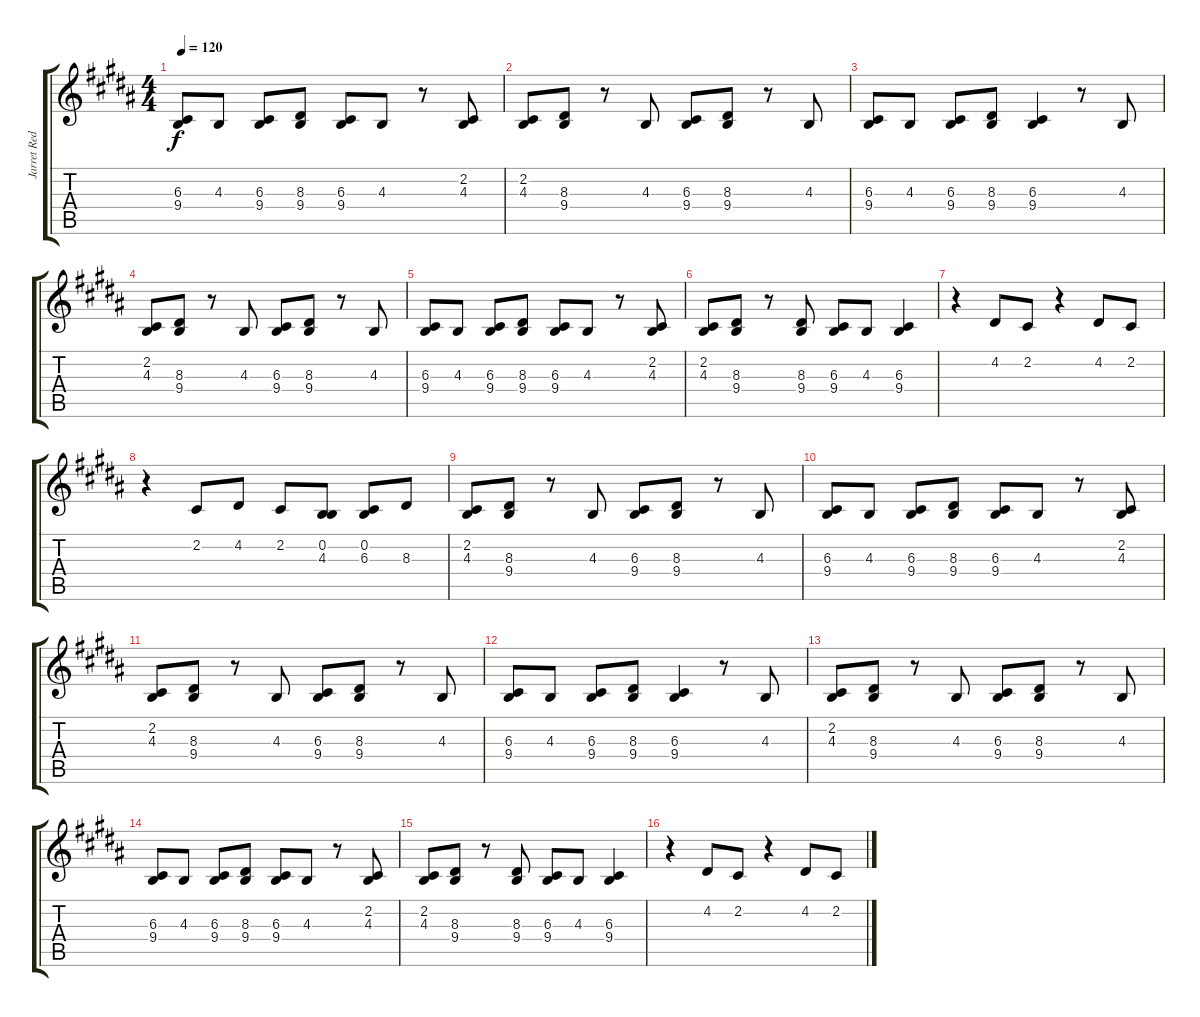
\track ("Jarret Reddick - Vocals" "Jarret Red") {instrument altosax}
\staff {score tabs}
\tuning (E4 B3 G3 D3 A2 E2) {hide}
\ts (4 4)
\tempo 120
\clef g2
\ks b
(6.3 9.4).8{dy f} 4.3.8 (6.3 9.4).8 (8.3 9.4).8 (6.3 9.4).8 4.3.8 r.8 (2.2 4.3).8 |
(2.2 4.3).8 (8.3 9.4).8 r.8 4.3.8 (6.3 9.4).8 (8.3 9.4).8 r.8 4.3.8 |
(6.3 9.4).8 4.3.8 (6.3 9.4).8 (8.3 9.4).8 (6.3 9.4).4 r.8 4.3.8 |
(2.2 4.3).8 (8.3 9.4).8 r.8 4.3.8 (6.3 9.4).8 (8.3 9.4).8 r.8 4.3.8 |
(6.3 9.4).8 4.3.8 (6.3 9.4).8 (8.3 9.4).8 (6.3 9.4).8 4.3.8 r.8 (2.2 4.3).8 |
(2.2 4.3).8 (8.3 9.4).8 r.8 (8.3 9.4).8 (6.3 9.4).8 4.3.8 (6.3 9.4).4 |
r.4 4.2.8 2.2.8 r.4 4.2.8 2.2.8 |
r.4 2.2.8 4.2.8 2.2.8 (0.2 4.3).8 (0.2 6.3).8 8.3.8 |
(2.2 4.3).8 (8.3 9.4).8 r.8 4.3.8 (6.3 9.4).8 (8.3 9.4).8 r.8 4.3.8 |
(6.3 9.4).8 4.3.8 (6.3 9.4).8 (8.3 9.4).8 (6.3 9.4).8 4.3.8 r.8 (2.2 4.3).8 |
(2.2 4.3).8 (8.3 9.4).8 r.8 4.3.8 (6.3 9.4).8 (8.3 9.4).8 r.8 4.3.8 |
(6.3 9.4).8 4.3.8 (6.3 9.4).8 (8.3 9.4).8 (6.3 9.4).4 r.8 4.3.8 |
(2.2 4.3).8 (8.3 9.4).8 r.8 4.3.8 (6.3 9.4).8 (8.3 9.4).8 r.8 4.3.8 |
(6.3 9.4).8 4.3.8 (6.3 9.4).8 (8.3 9.4).8 (6.3 9.4).8 4.3.8 r.8 (2.2 4.3).8 |
(2.2 4.3).8 (8.3 9.4).8 r.8 (8.3 9.4).8 (6.3 9.4).8 4.3.8 (6.3 9.4).4 |
r.4 4.2.8 2.2.8 r.4 4.2.8 2.2.8
